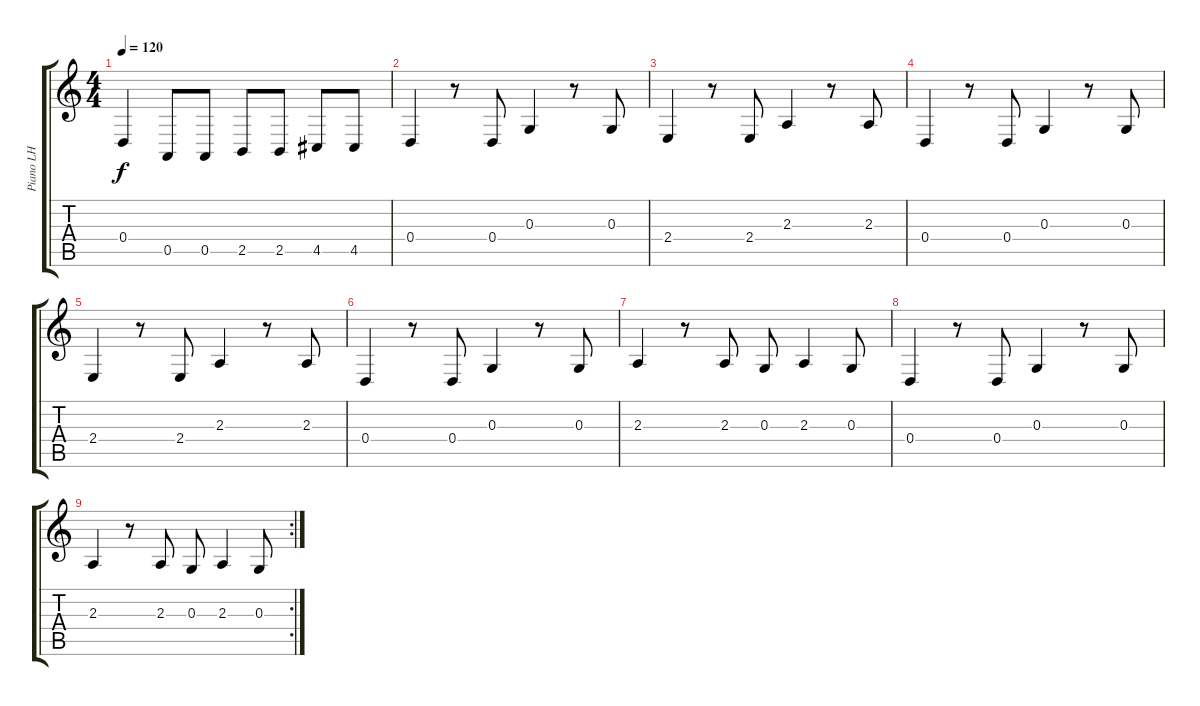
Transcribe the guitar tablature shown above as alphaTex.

\track ("Piano LH" "Piano LH") {instrument acousticgrandpiano}
\staff {score tabs}
\tuning (E4 B3 G3 D3 A2 E2) {hide}
\ts (4 4)
\tempo 120
\clef g2
\ks c
0.4.4{dy f} 0.5.8 0.5.8 2.5.8 2.5.8 4.5.8 4.5.8 |
0.4.4 r.8 0.4.8 0.3.4 r.8 0.3.8 |
2.4.4 r.8 2.4.8 2.3.4 r.8 2.3.8 |
0.4.4 r.8 0.4.8 0.3.4 r.8 0.3.8 |
2.4.4 r.8 2.4.8 2.3.4 r.8 2.3.8 |
0.4.4 r.8 0.4.8 0.3.4 r.8 0.3.8 |
2.3.4 r.8 2.3.8 0.3.8 2.3.4 0.3.8 |
0.4.4 r.8 0.4.8 0.3.4 r.8 0.3.8 |
\rc 2
2.3.4 r.8 2.3.8 0.3.8 2.3.4 0.3.8
